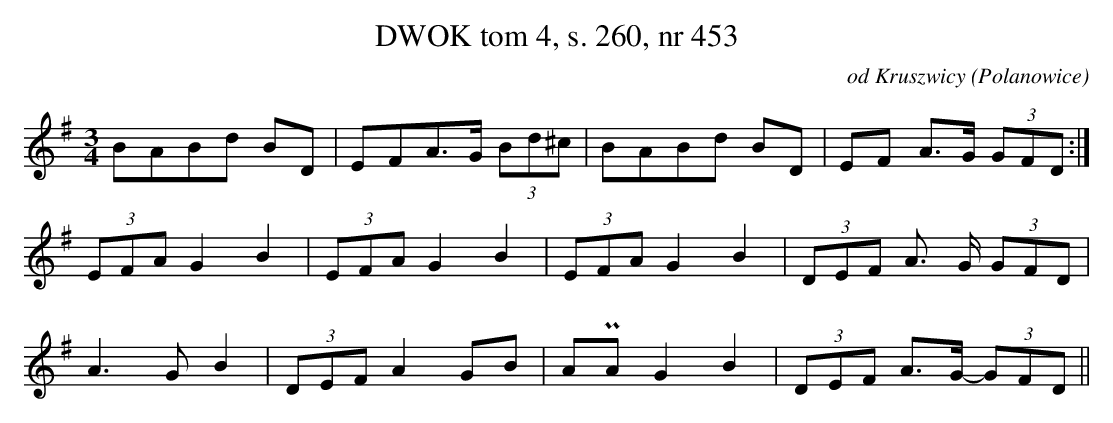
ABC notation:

X:1
T: DWOK tom 4, s. 260, nr 453
O: od Kruszwicy (Polanowice)
L: 1/16
M: 3/4
K: G
B2A2B2d2 B2D2 | E2F2A3G (3B2d2^c2 | B2A2B2d2 B2D2 | E2F2 A3G (3G2F2D2:|
(3E2F2A2 G4 B4 | (3E2F2A2 G4 B4 | (3E2F2A2 G4 B4 | (3D2E2F2 A3 G (3G2F2D2 |
A6 G2 B4 | (3D2E2F2 A4 G2B2 | A2PA2 G4 B4 | (3D2E2F2 A3G- (3G2F2D2 ||
